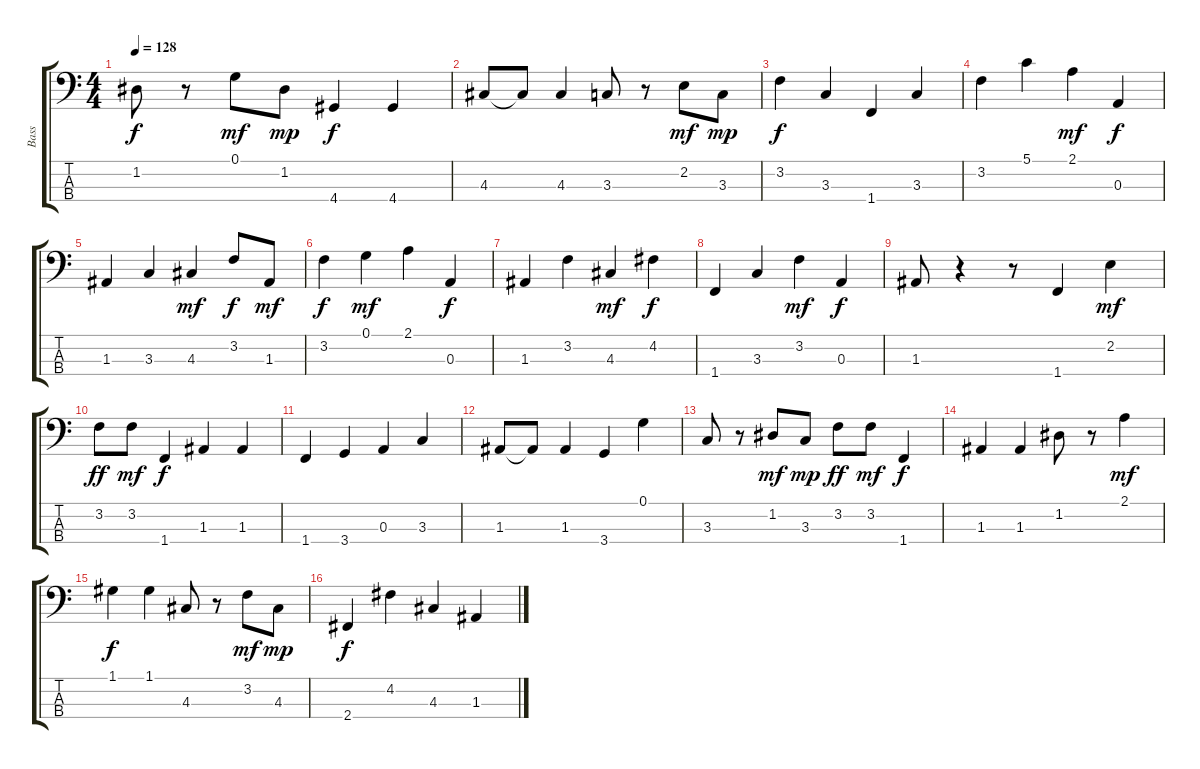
\track ("Bass" "Bass") {instrument acousticbass}
\staff {score tabs}
\tuning (G2 D2 A1 E1) {hide}
\ts (4 4)
\tempo 128
\clef f4
\ks c
1.2.8{dy f} r.8 0.1.8{dy mf} 1.2.8{dy mp} 4.4.4{dy f} 4.4.4 |
4.3.8 4.3{t}.8 4.3.4 3.3.8 r.8 2.2.8{dy mf} 3.3.8{dy mp} |
3.2.4{dy f} 3.3.4 1.4.4 3.3.4 |
3.2.4 5.1.4 2.1.4{dy mf} 0.3.4{dy f} |
1.3.4 3.3.4 4.3.4{dy mf} 3.2.8{dy f} 1.3.8{dy mf} |
3.2.4{dy f} 0.1.4{dy mf} 2.1.4 0.3.4{dy f} |
1.3.4 3.2.4 4.3.4{dy mf} 4.2.4{dy f} |
1.4.4 3.3.4 3.2.4{dy mf} 0.3.4{dy f} |
1.3.8 r.4 r.8 1.4.4 2.2.4{dy mf} |
3.2.8{dy ff} 3.2.8{dy mf} 1.4.4{dy f} 1.3.4 1.3.4 |
1.4.4 3.4.4 0.3.4 3.3.4 |
1.3.8 1.3{t}.8 1.3.4 3.4.4 0.1.4 |
3.3.8 r.8 1.2.8{dy mf} 3.3.8{dy mp} 3.2.8{dy ff} 3.2.8{dy mf} 1.4.4{dy f} |
1.3.4 1.3.4 1.2.8 r.8 2.1.4{dy mf} |
1.1.4{dy f} 1.1.4 4.3.8 r.8 3.2.8{dy mf} 4.3.8{dy mp} |
2.4.4{dy f} 4.2.4 4.3.4 1.3.4
